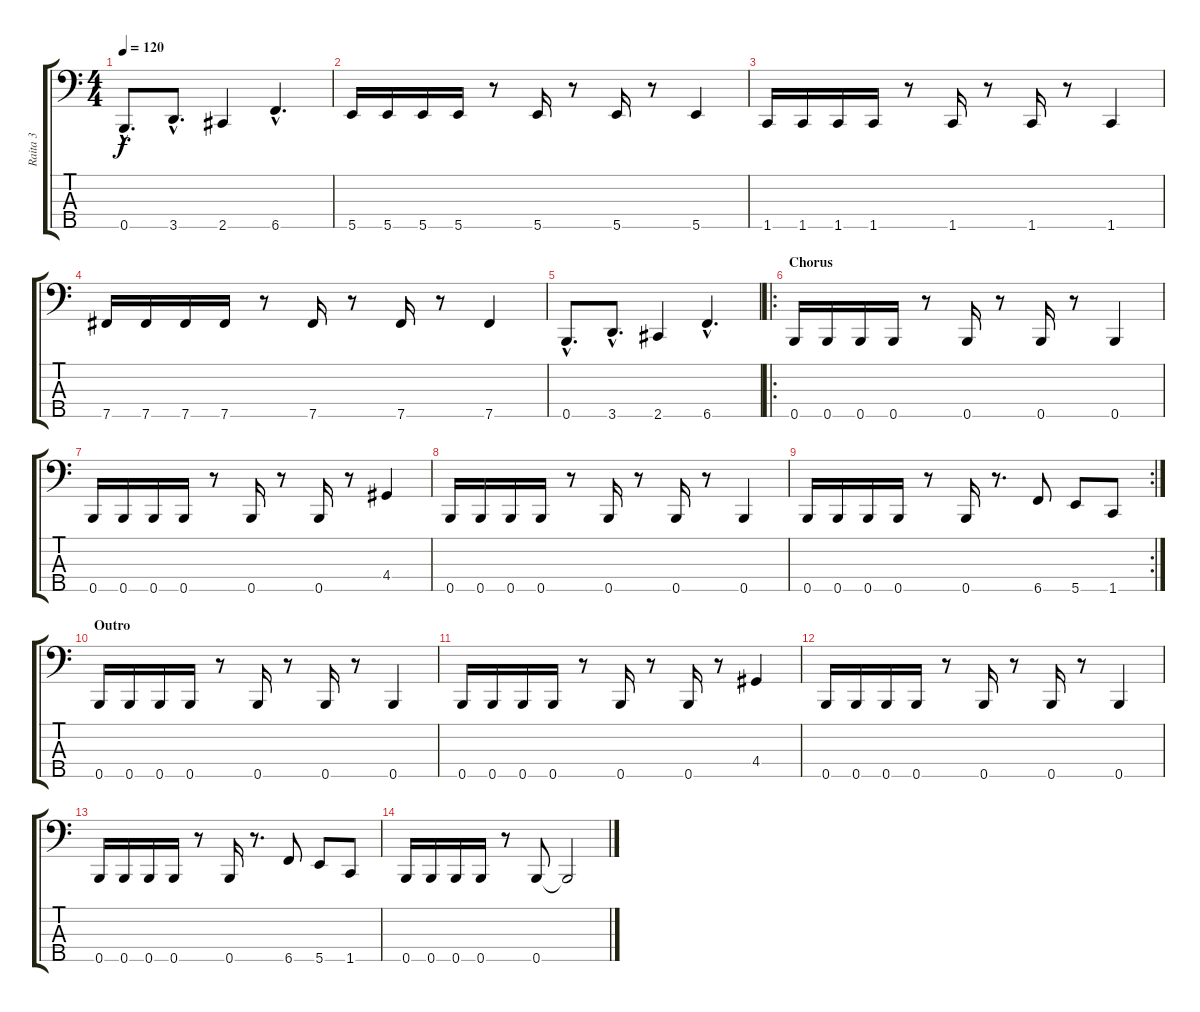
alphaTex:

\track ("Raita 3" "Raita 3") {instrument electricbasspick}
\staff {score tabs}
\tuning (G2 D2 A1 E1 B0) {hide}
\ts (4 4)
\tempo 120
\clef f4
\ks c
0.5{hac}.8{d dy f} 3.5{hac}.8{d} 2.5.4 6.5{hac}.4{d} |
5.5.16 5.5.16 5.5.16 5.5.16 r.8 5.5.16 r.8 5.5.16 r.8 5.5.4 |
1.5.16 1.5.16 1.5.16 1.5.16 r.8 1.5.16 r.8 1.5.16 r.8 1.5.4 |
7.5.16 7.5.16 7.5.16 7.5.16 r.8 7.5.16 r.8 7.5.16 r.8 7.5.4 |
0.5{hac}.8{d} 3.5{hac}.8{d} 2.5.4 6.5{hac}.4{d} |
\ro
\section ("" "Chorus")
0.5.16 0.5.16 0.5.16 0.5.16 r.8 0.5.16 r.8 0.5.16 r.8 0.5.4 |
0.5.16 0.5.16 0.5.16 0.5.16 r.8 0.5.16 r.8 0.5.16 r.8 4.4.4 |
0.5.16 0.5.16 0.5.16 0.5.16 r.8 0.5.16 r.8 0.5.16 r.8 0.5.4 |
\rc 2
0.5.16 0.5.16 0.5.16 0.5.16 r.8 0.5.16 r.8{d} 6.5.8 5.5.8 1.5.8 |
\section ("" "Outro")
0.5.16 0.5.16 0.5.16 0.5.16 r.8 0.5.16 r.8 0.5.16 r.8 0.5.4 |
0.5.16 0.5.16 0.5.16 0.5.16 r.8 0.5.16 r.8 0.5.16 r.8 4.4.4 |
0.5.16 0.5.16 0.5.16 0.5.16 r.8 0.5.16 r.8 0.5.16 r.8 0.5.4 |
0.5.16 0.5.16 0.5.16 0.5.16 r.8 0.5.16 r.8{d} 6.5.8 5.5.8 1.5.8 |
0.5.16 0.5.16 0.5.16 0.5.16 r.8 0.5.8 0.5{t}.2
